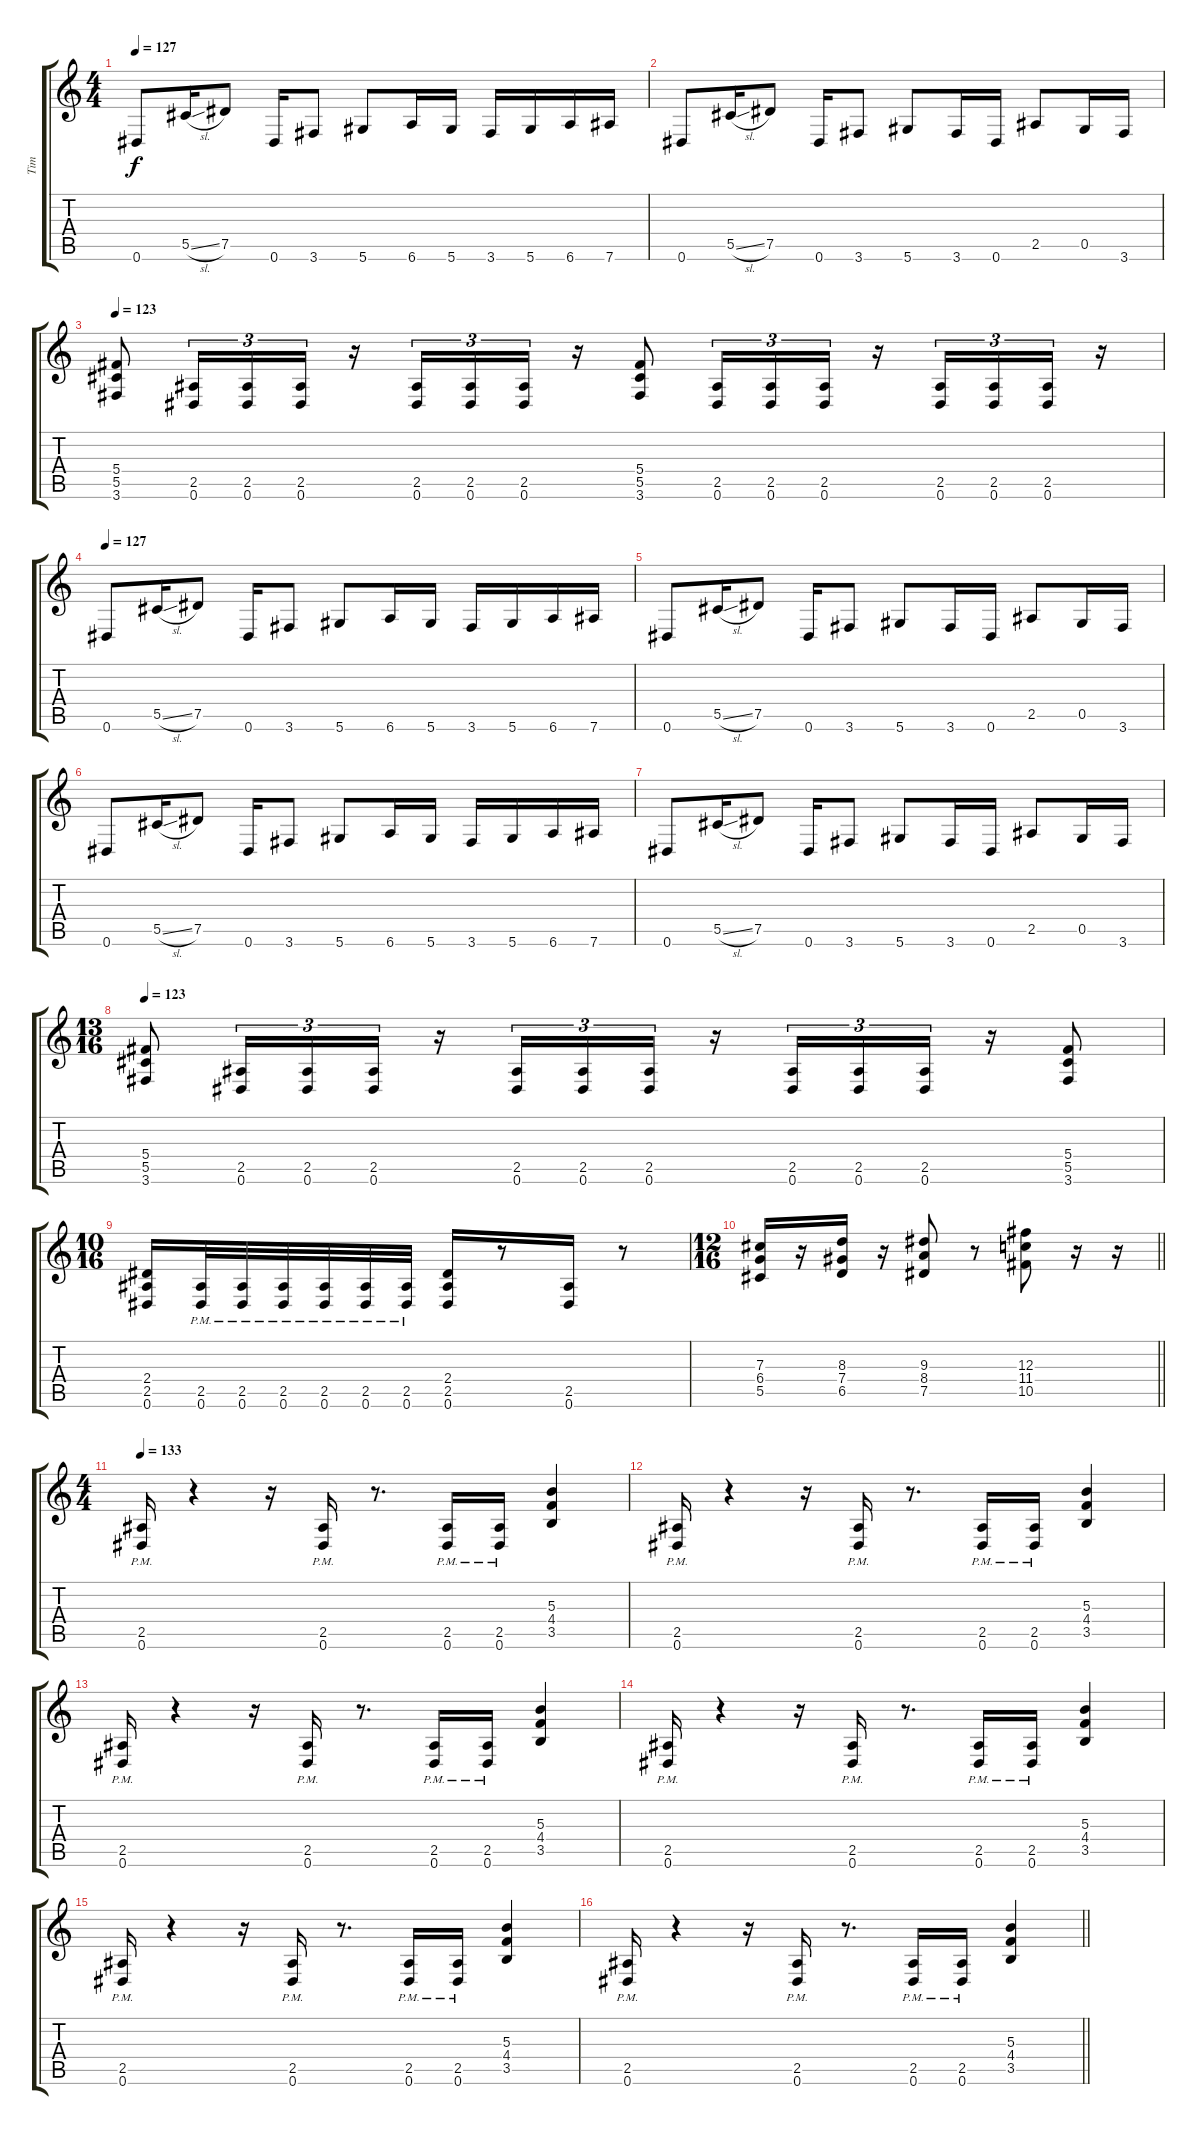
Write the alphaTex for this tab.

\track ("Tim" "Tim") {instrument overdrivenguitar}
\staff {score tabs}
\tuning (Eb4 Bb3 Gb3 Db3 Ab2 Eb2) {hide}
\ts (4 4)
\tempo 127
\clef g2
\ks c
0.6.8{dy f} 5.5{sl}.16 7.5.8 0.6.16 3.6.8 5.6.8 6.6.16 5.6.16 3.6.16 5.6.16 6.6.16 7.6.16 |
0.6.8 5.5{sl}.16 7.5.8 0.6.16 3.6.8 5.6.8 3.6.16 0.6.16 2.5.8 0.5.16 3.6.16 |
\tempo 123
(5.4 5.5 3.6).8 (2.5 0.6).16{tu (3 2)} (2.5 0.6).16{tu (3 2)} (2.5 0.6).16{tu (3 2)} r.16 (2.5 0.6).16{tu (3 2)} (2.5 0.6).16{tu (3 2)} (2.5 0.6).16{tu (3 2)} r.16 (5.4 5.5 3.6).8 (2.5 0.6).16{tu (3 2)} (2.5 0.6).16{tu (3 2)} (2.5 0.6).16{tu (3 2)} r.16 (2.5 0.6).16{tu (3 2)} (2.5 0.6).16{tu (3 2)} (2.5 0.6).16{tu (3 2)} r.16 |
\tempo 127
0.6.8 5.5{sl}.16 7.5.8 0.6.16 3.6.8 5.6.8 6.6.16 5.6.16 3.6.16 5.6.16 6.6.16 7.6.16 |
0.6.8 5.5{sl}.16 7.5.8 0.6.16 3.6.8 5.6.8 3.6.16 0.6.16 2.5.8 0.5.16 3.6.16 |
0.6.8 5.5{sl}.16 7.5.8 0.6.16 3.6.8 5.6.8 6.6.16 5.6.16 3.6.16 5.6.16 6.6.16 7.6.16 |
0.6.8 5.5{sl}.16 7.5.8 0.6.16 3.6.8 5.6.8 3.6.16 0.6.16 2.5.8 0.5.16 3.6.16 |
\ts (13 16)
\tempo 123
(5.4 5.5 3.6).8 (2.5 0.6).16{tu (3 2)} (2.5 0.6).16{tu (3 2)} (2.5 0.6).16{tu (3 2)} r.16 (2.5 0.6).16{tu (3 2)} (2.5 0.6).16{tu (3 2)} (2.5 0.6).16{tu (3 2)} r.16 (2.5 0.6).16{tu (3 2)} (2.5 0.6).16{tu (3 2)} (2.5 0.6).16{tu (3 2)} r.16 (5.4 5.5 3.6).8 |
\ts (10 16)
(2.4 2.5 0.6).16 (2.5{pm} 0.6).32 (2.5{pm} 0.6).32 (2.5{pm} 0.6).32 (2.5{pm} 0.6).32 (2.5{pm} 0.6).32 (2.5{pm} 0.6).32 (2.4 2.5 0.6).16 r.8 (2.5 0.6).16 r.8 |
\ts (12 16)
\barLineRight lightlight
(7.3 6.4 5.5).16 r.16 (8.3 7.4 6.5).16 r.16 (9.3 8.4 7.5).8 r.8 (12.3 11.4 10.5).8 r.16 r.16 |
\ts (4 4)
\tempo 133
(2.5{pm} 0.6).16 r.4 r.16 (2.5{pm} 0.6).16 r.8{d} (2.5{pm} 0.6).16 (2.5{pm} 0.6).16 (5.3 4.4 3.5).4 |
(2.5{pm} 0.6).16 r.4 r.16 (2.5{pm} 0.6).16 r.8{d} (2.5{pm} 0.6).16 (2.5{pm} 0.6).16 (5.3 4.4 3.5).4 |
(2.5{pm} 0.6).16 r.4 r.16 (2.5{pm} 0.6).16 r.8{d} (2.5{pm} 0.6).16 (2.5{pm} 0.6).16 (5.3 4.4 3.5).4 |
(2.5{pm} 0.6).16 r.4 r.16 (2.5{pm} 0.6).16 r.8{d} (2.5{pm} 0.6).16 (2.5{pm} 0.6).16 (5.3 4.4 3.5).4 |
(2.5{pm} 0.6).16 r.4 r.16 (2.5{pm} 0.6).16 r.8{d} (2.5{pm} 0.6).16 (2.5{pm} 0.6).16 (5.3 4.4 3.5).4 |
\barLineRight lightlight
(2.5{pm} 0.6).16 r.4 r.16 (2.5{pm} 0.6).16 r.8{d} (2.5{pm} 0.6).16 (2.5{pm} 0.6).16 (5.3 4.4 3.5).4
